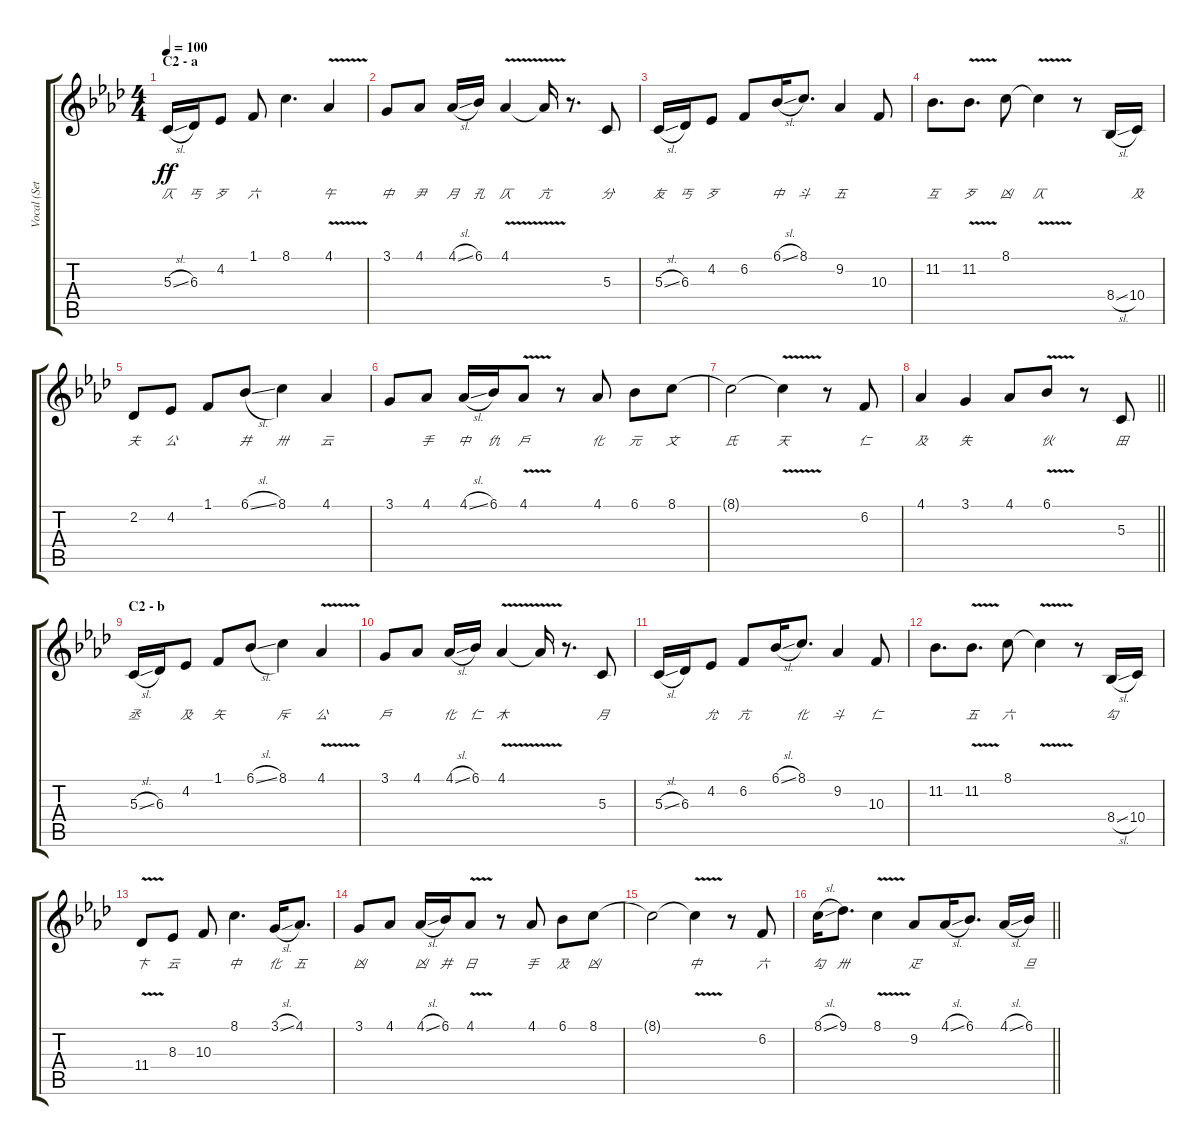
\track ("Vocal (Setsuna)" "Vocal (Set") {instrument clarinet}
\staff {score tabs}
\tuning (E4 B3 G3 D3 A2 E2) {hide}
\ts (4 4)
\section ("" "C2 - a")
\tempo 100
\clef g2
\ks ab
5.3{sl}.16{lyrics (0 "仄") lyrics (1 "") lyrics (2 "") lyrics (3 "") lyrics (4 "") dy ff} 6.3.16{lyrics (0 "丐") lyrics (1 "") lyrics (2 "") lyrics (3 "") lyrics (4 "")} 4.2.8{lyrics (0 "歹") lyrics (1 "") lyrics (2 "") lyrics (3 "") lyrics (4 "")} 1.1.8{lyrics (0 "六") lyrics (1 "") lyrics (2 "") lyrics (3 "") lyrics (4 "")} 8.1.4{d lyrics (0 "") lyrics (1 "") lyrics (2 "") lyrics (3 "") lyrics (4 "")} 4.1{v}.4{lyrics (0 "午") lyrics (1 "") lyrics (2 "") lyrics (3 "") lyrics (4 "")} |
3.1.8{lyrics (0 "中") lyrics (1 "") lyrics (2 "") lyrics (3 "") lyrics (4 "")} 4.1.8{lyrics (0 "尹") lyrics (1 "") lyrics (2 "") lyrics (3 "") lyrics (4 "")} 4.1{sl}.16{lyrics (0 "月") lyrics (1 "") lyrics (2 "") lyrics (3 "") lyrics (4 "")} 6.1.16{lyrics (0 "孔") lyrics (1 "") lyrics (2 "") lyrics (3 "") lyrics (4 "")} 4.1{v}.4{lyrics (0 "仄") lyrics (1 "") lyrics (2 "") lyrics (3 "") lyrics (4 "")} 4.1{t}.16{lyrics (0 "亢") lyrics (1 "") lyrics (2 "") lyrics (3 "") lyrics (4 "")} r.8{d} 5.3.8{lyrics (0 "分") lyrics (1 "") lyrics (2 "") lyrics (3 "") lyrics (4 "")} |
5.3{sl}.16{lyrics (0 "友") lyrics (1 "") lyrics (2 "") lyrics (3 "") lyrics (4 "")} 6.3.16{lyrics (0 "丐") lyrics (1 "") lyrics (2 "") lyrics (3 "") lyrics (4 "")} 4.2.8{lyrics (0 "歹") lyrics (1 "") lyrics (2 "") lyrics (3 "") lyrics (4 "")} 6.2.8{lyrics (0 "") lyrics (1 "") lyrics (2 "") lyrics (3 "") lyrics (4 "")} 6.1{sl}.16{lyrics (0 "中") lyrics (1 "") lyrics (2 "") lyrics (3 "") lyrics (4 "")} 8.1.8{d lyrics (0 "斗") lyrics (1 "") lyrics (2 "") lyrics (3 "") lyrics (4 "")} 9.2.4{lyrics (0 "五") lyrics (1 "") lyrics (2 "") lyrics (3 "") lyrics (4 "")} 10.3.8{lyrics (0 "") lyrics (1 "") lyrics (2 "") lyrics (3 "") lyrics (4 "")} |
11.2.8{d lyrics (0 "互") lyrics (1 "") lyrics (2 "") lyrics (3 "") lyrics (4 "")} 11.2{v}.8{d lyrics (0 "歹") lyrics (1 "") lyrics (2 "") lyrics (3 "") lyrics (4 "")} 8.1.8{lyrics (0 "凶") lyrics (1 "") lyrics (2 "") lyrics (3 "") lyrics (4 "")} 8.1{v t}.4{lyrics (0 "仄") lyrics (1 "") lyrics (2 "") lyrics (3 "") lyrics (4 "")} r.8 8.4{sl}.16{lyrics (0 "") lyrics (1 "") lyrics (2 "") lyrics (3 "") lyrics (4 "")} 10.4.16{lyrics (0 "及") lyrics (1 "") lyrics (2 "") lyrics (3 "") lyrics (4 "")} |
2.2.8{lyrics (0 "夫") lyrics (1 "") lyrics (2 "") lyrics (3 "") lyrics (4 "")} 4.2.8{lyrics (0 "公") lyrics (1 "") lyrics (2 "") lyrics (3 "") lyrics (4 "")} 1.1.8{lyrics (0 "") lyrics (1 "") lyrics (2 "") lyrics (3 "") lyrics (4 "")} 6.1{sl}.8{lyrics (0 "井") lyrics (1 "") lyrics (2 "") lyrics (3 "") lyrics (4 "")} 8.1.4{lyrics (0 "卅") lyrics (1 "") lyrics (2 "") lyrics (3 "") lyrics (4 "")} 4.1.4{lyrics (0 "云") lyrics (1 "") lyrics (2 "") lyrics (3 "") lyrics (4 "")} |
3.1.8{lyrics (0 "") lyrics (1 "") lyrics (2 "") lyrics (3 "") lyrics (4 "")} 4.1.8{lyrics (0 "手") lyrics (1 "") lyrics (2 "") lyrics (3 "") lyrics (4 "")} 4.1{sl}.16{lyrics (0 "中") lyrics (1 "") lyrics (2 "") lyrics (3 "") lyrics (4 "")} 6.1.16{lyrics (0 "仇") lyrics (1 "") lyrics (2 "") lyrics (3 "") lyrics (4 "")} 4.1{v}.8{lyrics (0 "戶") lyrics (1 "") lyrics (2 "") lyrics (3 "") lyrics (4 "")} r.8 4.1.8{lyrics (0 "化") lyrics (1 "") lyrics (2 "") lyrics (3 "") lyrics (4 "")} 6.1.8{lyrics (0 "元") lyrics (1 "") lyrics (2 "") lyrics (3 "") lyrics (4 "")} 8.1.8{lyrics (0 "文") lyrics (1 "") lyrics (2 "") lyrics (3 "") lyrics (4 "")} |
8.1{t}.2{lyrics (0 "氏") lyrics (1 "") lyrics (2 "") lyrics (3 "") lyrics (4 "")} 8.1{v t}.4{lyrics (0 "天") lyrics (1 "") lyrics (2 "") lyrics (3 "") lyrics (4 "")} r.8 6.2.8{lyrics (0 "仁") lyrics (1 "") lyrics (2 "") lyrics (3 "") lyrics (4 "")} |
\barLineRight lightlight
4.1.4{lyrics (0 "及") lyrics (1 "") lyrics (2 "") lyrics (3 "") lyrics (4 "")} 3.1.4{lyrics (0 "失") lyrics (1 "") lyrics (2 "") lyrics (3 "") lyrics (4 "")} 4.1.8{lyrics (0 "") lyrics (1 "") lyrics (2 "") lyrics (3 "") lyrics (4 "")} 6.1{v}.8{lyrics (0 "伙") lyrics (1 "") lyrics (2 "") lyrics (3 "") lyrics (4 "")} r.8 5.3.8{lyrics (0 "田") lyrics (1 "") lyrics (2 "") lyrics (3 "") lyrics (4 "")} |
\section ("" "C2 - b")
5.3{sl}.16{lyrics (0 "丞") lyrics (1 "") lyrics (2 "") lyrics (3 "") lyrics (4 "")} 6.3.16{lyrics (0 "") lyrics (1 "") lyrics (2 "") lyrics (3 "") lyrics (4 "")} 4.2.8{lyrics (0 "及") lyrics (1 "") lyrics (2 "") lyrics (3 "") lyrics (4 "")} 1.1.8{lyrics (0 "矢") lyrics (1 "") lyrics (2 "") lyrics (3 "") lyrics (4 "")} 6.1{sl}.8{lyrics (0 "") lyrics (1 "") lyrics (2 "") lyrics (3 "") lyrics (4 "")} 8.1.4{lyrics (0 "斥") lyrics (1 "") lyrics (2 "") lyrics (3 "") lyrics (4 "")} 4.1{v}.4{lyrics (0 "公") lyrics (1 "") lyrics (2 "") lyrics (3 "") lyrics (4 "")} |
3.1.8{lyrics (0 "戶") lyrics (1 "") lyrics (2 "") lyrics (3 "") lyrics (4 "")} 4.1.8{lyrics (0 "") lyrics (1 "") lyrics (2 "") lyrics (3 "") lyrics (4 "")} 4.1{sl}.16{lyrics (0 "化") lyrics (1 "") lyrics (2 "") lyrics (3 "") lyrics (4 "")} 6.1.16{lyrics (0 "仁") lyrics (1 "") lyrics (2 "") lyrics (3 "") lyrics (4 "")} 4.1{v}.4{lyrics (0 "木") lyrics (1 "") lyrics (2 "") lyrics (3 "") lyrics (4 "")} 4.1{t}.16{lyrics (0 "") lyrics (1 "") lyrics (2 "") lyrics (3 "") lyrics (4 "")} r.8{d} 5.3.8{lyrics (0 "月") lyrics (1 "") lyrics (2 "") lyrics (3 "") lyrics (4 "")} |
5.3{sl}.16{lyrics (0 "") lyrics (1 "") lyrics (2 "") lyrics (3 "") lyrics (4 "")} 6.3.16{lyrics (0 "") lyrics (1 "") lyrics (2 "") lyrics (3 "") lyrics (4 "")} 4.2.8{lyrics (0 "允") lyrics (1 "") lyrics (2 "") lyrics (3 "") lyrics (4 "")} 6.2.8{lyrics (0 "亢") lyrics (1 "") lyrics (2 "") lyrics (3 "") lyrics (4 "")} 6.1{sl}.16{lyrics (0 "") lyrics (1 "") lyrics (2 "") lyrics (3 "") lyrics (4 "")} 8.1.8{d lyrics (0 "化") lyrics (1 "") lyrics (2 "") lyrics (3 "") lyrics (4 "")} 9.2.4{lyrics (0 "斗") lyrics (1 "") lyrics (2 "") lyrics (3 "") lyrics (4 "")} 10.3.8{lyrics (0 "仁") lyrics (1 "") lyrics (2 "") lyrics (3 "") lyrics (4 "")} |
11.2.8{d lyrics (0 "") lyrics (1 "") lyrics (2 "") lyrics (3 "") lyrics (4 "")} 11.2{v}.8{d lyrics (0 "五") lyrics (1 "") lyrics (2 "") lyrics (3 "") lyrics (4 "")} 8.1.8{lyrics (0 "六") lyrics (1 "") lyrics (2 "") lyrics (3 "") lyrics (4 "")} 8.1{v t}.4{lyrics (0 "") lyrics (1 "") lyrics (2 "") lyrics (3 "") lyrics (4 "")} r.8 8.4{sl}.16{lyrics (0 "勾") lyrics (1 "") lyrics (2 "") lyrics (3 "") lyrics (4 "")} 10.4.16{lyrics (0 "") lyrics (1 "") lyrics (2 "") lyrics (3 "") lyrics (4 "")} |
11.4{v}.8{lyrics (0 "卞") lyrics (1 "") lyrics (2 "") lyrics (3 "") lyrics (4 "")} 8.3.8{lyrics (0 "云") lyrics (1 "") lyrics (2 "") lyrics (3 "") lyrics (4 "")} 10.3.8{lyrics (0 "") lyrics (1 "") lyrics (2 "") lyrics (3 "") lyrics (4 "")} 8.1.4{d lyrics (0 "中") lyrics (1 "") lyrics (2 "") lyrics (3 "") lyrics (4 "")} 3.1{sl}.16{lyrics (0 "化") lyrics (1 "") lyrics (2 "") lyrics (3 "") lyrics (4 "")} 4.1.8{d lyrics (0 "五") lyrics (1 "") lyrics (2 "") lyrics (3 "") lyrics (4 "")} |
3.1.8{lyrics (0 "凶") lyrics (1 "") lyrics (2 "") lyrics (3 "") lyrics (4 "")} 4.1.8{lyrics (0 "") lyrics (1 "") lyrics (2 "") lyrics (3 "") lyrics (4 "")} 4.1{sl}.16{lyrics (0 "凶") lyrics (1 "") lyrics (2 "") lyrics (3 "") lyrics (4 "")} 6.1.16{lyrics (0 "井") lyrics (1 "") lyrics (2 "") lyrics (3 "") lyrics (4 "")} 4.1{v}.8{lyrics (0 "日") lyrics (1 "") lyrics (2 "") lyrics (3 "") lyrics (4 "")} r.8 4.1.8{lyrics (0 "手") lyrics (1 "") lyrics (2 "") lyrics (3 "") lyrics (4 "")} 6.1.8{lyrics (0 "及") lyrics (1 "") lyrics (2 "") lyrics (3 "") lyrics (4 "")} 8.1.8{lyrics (0 "凶") lyrics (1 "") lyrics (2 "") lyrics (3 "") lyrics (4 "")} |
8.1{t}.2{lyrics (0 "") lyrics (1 "") lyrics (2 "") lyrics (3 "") lyrics (4 "")} 8.1{v t}.4{lyrics (0 "中") lyrics (1 "") lyrics (2 "") lyrics (3 "") lyrics (4 "")} r.8 6.2.8{lyrics (0 "六") lyrics (1 "") lyrics (2 "") lyrics (3 "") lyrics (4 "")} |
\barLineRight lightlight
8.1{sl}.16{lyrics (0 "勾") lyrics (1 "") lyrics (2 "") lyrics (3 "") lyrics (4 "")} 9.1.8{d lyrics (0 "卅") lyrics (1 "") lyrics (2 "") lyrics (3 "") lyrics (4 "")} 8.1{v}.4{lyrics (0 "") lyrics (1 "") lyrics (2 "") lyrics (3 "") lyrics (4 "")} 9.2.8{lyrics (0 "疋") lyrics (1 "") lyrics (2 "") lyrics (3 "") lyrics (4 "")} 4.1{sl}.16{lyrics (0 "") lyrics (1 "") lyrics (2 "") lyrics (3 "") lyrics (4 "")} 6.1.8{d lyrics (0 "") lyrics (1 "") lyrics (2 "") lyrics (3 "") lyrics (4 "")} 4.1{sl}.16{lyrics (0 "") lyrics (1 "") lyrics (2 "") lyrics (3 "") lyrics (4 "")} 6.1{sl}.16{lyrics (0 "旦") lyrics (1 "") lyrics (2 "") lyrics (3 "") lyrics (4 "")}
